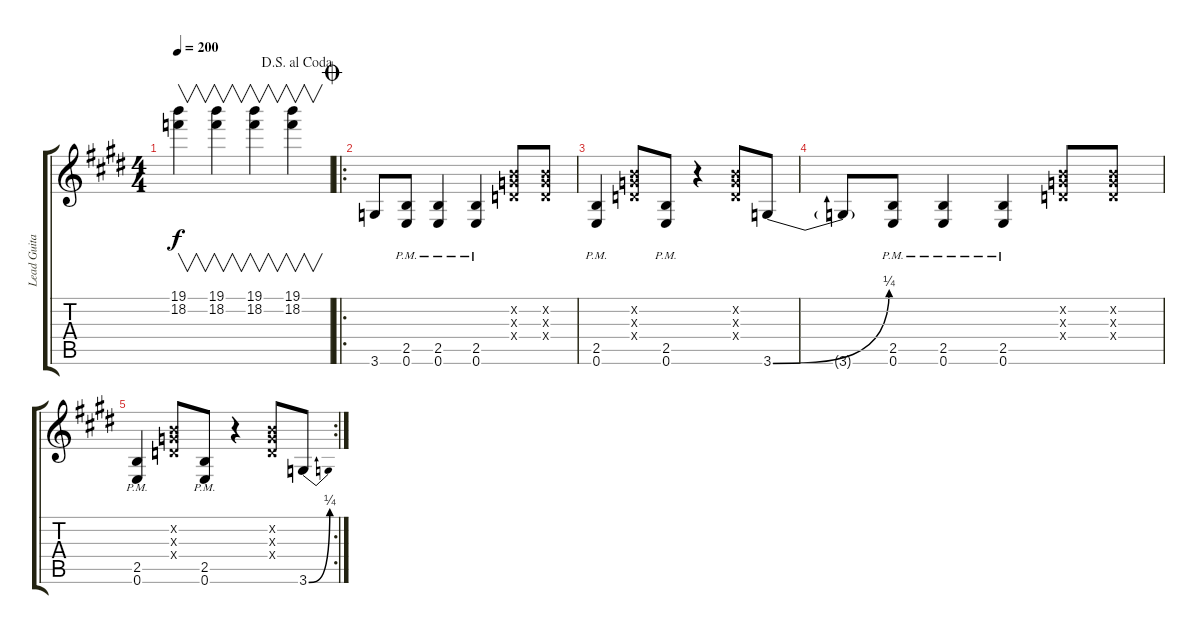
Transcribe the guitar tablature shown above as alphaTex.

\track ("Lead Guitar - Steve Vai" "Lead Guita") {instrument distortionguitar}
\staff {score tabs}
\tuning (E4 B3 G3 D3 A2 E2) {hide}
\ts (4 4)
\jump dalsegnoalcoda
\tempo 200
\clef g2
\ks c#minor
(19.1 18.2).4{v dy f} (19.1 18.2).4{v} (19.1 18.2).4{v} (19.1 18.2).4{v} |
\ro
\jump coda
\ks e
3.6.8 (2.5{pm} 0.6{pm}).8 (2.5{pm} 0.6{pm}).4 (2.5{pm} 0.6{pm}).4 (0.2{x} 0.3{x} 0.4{x}).8 (0.2{x} 0.3{x} 0.4{x}).8 |
\ks c#minor
(2.5{pm} 0.6{pm}).4 (0.2{x} 0.3{x} 0.4{x}).8 (2.5{pm} 0.6{pm}).8 r.4 (0.2{x} 0.3{x} 0.4{x}).8 3.6{be (bend 0 0 60 1)}.8 |
3.6{t}.8 (2.5{pm} 0.6{pm}).8 (2.5{pm} 0.6{pm}).4 (2.5{pm} 0.6{pm}).4 (0.2{x} 0.3{x} 0.4{x}).8 (0.2{x} 0.3{x} 0.4{x}).8 |
\rc 2
(2.5{pm} 0.6{pm}).4 (0.2{x} 0.3{x} 0.4{x}).8 (2.5{pm} 0.6{pm}).8 r.4 (0.2{x} 0.3{x} 0.4{x}).8 3.6{be (bend 0 0 60 1)}.8
